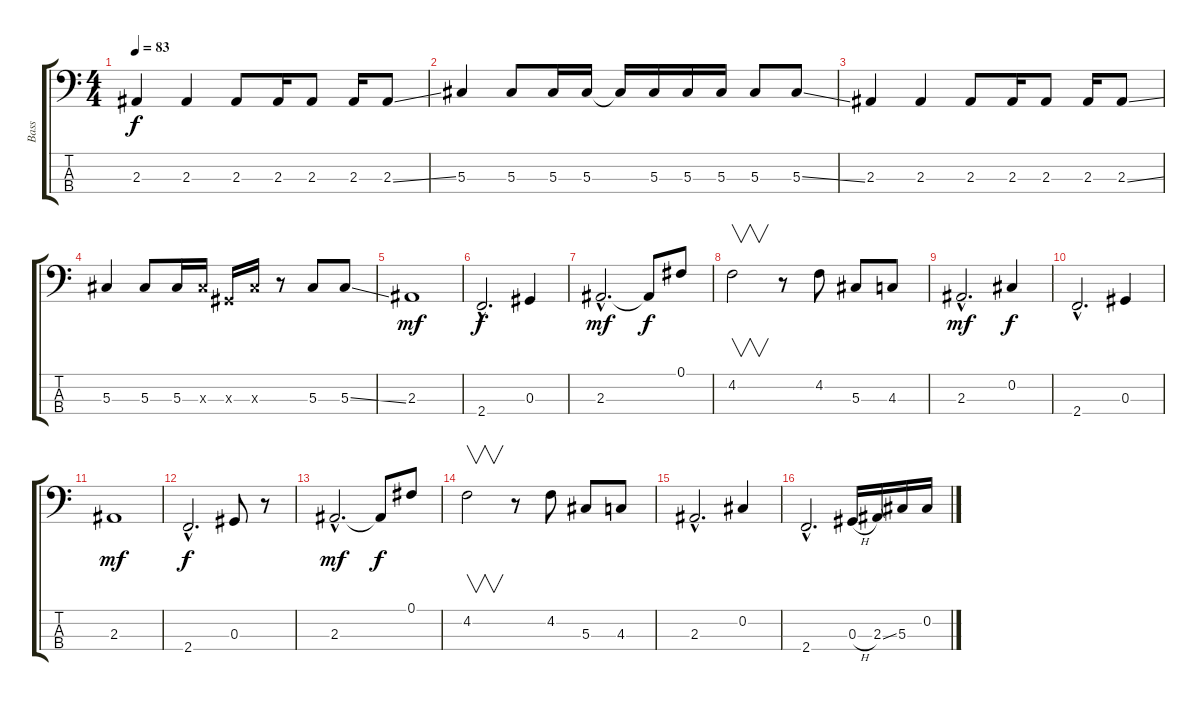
\track ("Bass" "Bass") {instrument electricbasspick}
\staff {score tabs}
\tuning (Gb2 Db2 Ab1 Eb1) {hide}
\ts (4 4)
\tempo 83
\clef f4
\ks c
2.3.4{dy f} 2.3.4 2.3.8 2.3.16 2.3.8 2.3.16 2.3{ss}.8 |
5.3.4 5.3.8 5.3.16 5.3.16 5.3{t}.16 5.3.16 5.3.16 5.3.16 5.3.8 5.3{ss}.8 |
2.3.4 2.3.4 2.3.8 2.3.16 2.3.8 2.3.16 2.3{ss}.8 |
5.3.4 5.3.8 5.3.16 5.3{x}.16 0.3{x}.16 5.3{x}.16 r.8 5.3.8 5.3{ss}.8 |
2.3.1{dy mf} |
2.4{hac}.2{d dy f} 0.3.4 |
2.3{hac}.2{d dy mf} 2.3{t}.8{dy f} 0.1.8 |
4.2.2{v} r.8 4.2.8 5.3.8 4.3.8 |
2.3{hac}.2{d dy mf} 0.2.4{dy f} |
2.4{hac}.2{d} 0.3.4 |
2.3.1{dy mf} |
2.4{hac}.2{d dy f} 0.3.8 r.8 |
2.3{hac}.2{d dy mf} 2.3{t}.8{dy f} 0.1.8 |
4.2.2{v} r.8 4.2.8 5.3.8 4.3.8 |
2.3{hac}.2{d} 0.2.4 |
2.4{hac}.2{d} 0.3{h}.16 2.3{ss}.16 5.3.16 0.2.16
